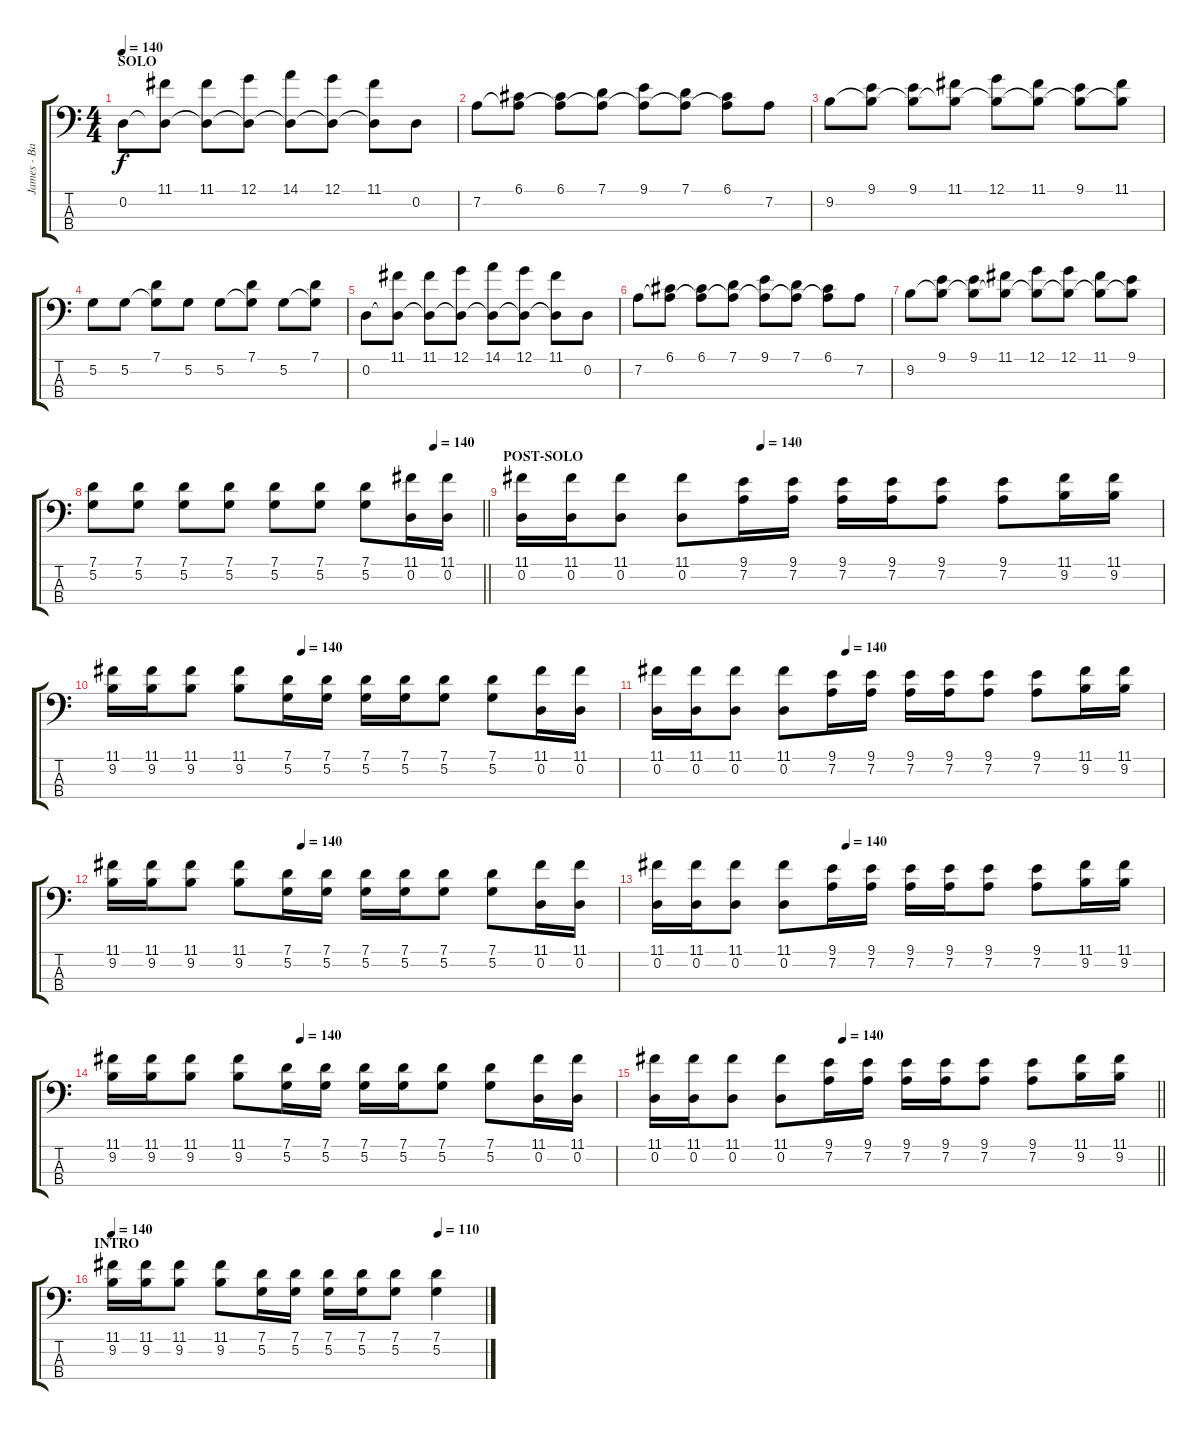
\track ("James - Bass" "James - Ba") {instrument electricbasspick}
\staff {score tabs}
\tuning (G2 D2 A1 E1) {hide}
\ts (4 4)
\section ("" "SOLO")
\tempo 140
\clef f4
\ks c
0.2.8{dy f} (11.1 0.2{t}).8 (11.1 0.2{t}).8 (12.1 0.2{t}).8 (14.1 0.2{t}).8 (12.1 0.2{t}).8 (11.1 0.2{t}).8 0.2.8 |
7.2.8 (6.1 7.2{t}).8 (6.1 7.2{t}).8 (7.1 7.2{t}).8 (9.1 7.2{t}).8 (7.1 7.2{t}).8 (6.1 7.2{t}).8 7.2.8 |
9.2.8 (9.1 9.2{t}).8 (9.1 9.2{t}).8 (11.1 9.2{t}).8 (12.1 9.2{t}).8 (11.1 9.2{t}).8 (9.1 9.2{t}).8 (11.1 9.2{t}).8 |
5.2.8 5.2.8 (7.1 5.2{t}).8 5.2.8 5.2.8 (7.1 5.2{t}).8 5.2.8 (7.1 5.2{t}).8 |
0.2.8 (11.1 0.2{t}).8 (11.1 0.2{t}).8 (12.1 0.2{t}).8 (14.1 0.2{t}).8 (12.1 0.2{t}).8 (11.1 0.2{t}).8 0.2.8 |
7.2.8 (6.1 7.2{t}).8 (6.1 7.2{t}).8 (7.1 7.2{t}).8 (9.1 7.2{t}).8 (7.1 7.2{t}).8 (6.1 7.2{t}).8 7.2.8 |
9.2.8 (9.1 9.2{t}).8 (9.1 9.2{t}).8 (11.1 9.2{t}).8 (12.1 9.2{t}).8 (12.1 9.2{t}).8 (11.1 9.2{t}).8 (9.1 9.2{t}).8 |
\tempo (140 0.875)
\barLineRight lightlight
(7.1 5.2).8 (7.1 5.2).8 (7.1 5.2).8 (7.1 5.2).8 (7.1 5.2).8 (7.1 5.2).8 (7.1 5.2).8 (11.1 0.2).16 (11.1 0.2).16 |
\section ("" "POST-SOLO")
\tempo (140 0.375)
(11.1 0.2).16 (11.1 0.2).16 (11.1 0.2).8 (11.1 0.2).8 (9.1 7.2).16 (9.1 7.2).16 (9.1 7.2).16 (9.1 7.2).16 (9.1 7.2).8 (9.1 7.2).8 (11.1 9.2).16 (11.1 9.2).16 |
\tempo (140 0.375)
(11.1 9.2).16 (11.1 9.2).16 (11.1 9.2).8 (11.1 9.2).8 (7.1 5.2).16 (7.1 5.2).16 (7.1 5.2).16 (7.1 5.2).16 (7.1 5.2).8 (7.1 5.2).8 (11.1 0.2).16 (11.1 0.2).16 |
\tempo (140 0.375)
(11.1 0.2).16 (11.1 0.2).16 (11.1 0.2).8 (11.1 0.2).8 (9.1 7.2).16 (9.1 7.2).16 (9.1 7.2).16 (9.1 7.2).16 (9.1 7.2).8 (9.1 7.2).8 (11.1 9.2).16 (11.1 9.2).16 |
\tempo (140 0.375)
(11.1 9.2).16 (11.1 9.2).16 (11.1 9.2).8 (11.1 9.2).8 (7.1 5.2).16 (7.1 5.2).16 (7.1 5.2).16 (7.1 5.2).16 (7.1 5.2).8 (7.1 5.2).8 (11.1 0.2).16 (11.1 0.2).16 |
\tempo (140 0.375)
(11.1 0.2).16 (11.1 0.2).16 (11.1 0.2).8 (11.1 0.2).8 (9.1 7.2).16 (9.1 7.2).16 (9.1 7.2).16 (9.1 7.2).16 (9.1 7.2).8 (9.1 7.2).8 (11.1 9.2).16 (11.1 9.2).16 |
\tempo (140 0.375)
(11.1 9.2).16 (11.1 9.2).16 (11.1 9.2).8 (11.1 9.2).8 (7.1 5.2).16 (7.1 5.2).16 (7.1 5.2).16 (7.1 5.2).16 (7.1 5.2).8 (7.1 5.2).8 (11.1 0.2).16 (11.1 0.2).16 |
\tempo (140 0.375)
\barLineRight lightlight
(11.1 0.2).16 (11.1 0.2).16 (11.1 0.2).8 (11.1 0.2).8 (9.1 7.2).16 (9.1 7.2).16 (9.1 7.2).16 (9.1 7.2).16 (9.1 7.2).8 (9.1 7.2).8 (11.1 9.2).16 (11.1 9.2).16 |
\section ("" "INTRO")
\tempo 140
\tempo (110 0.875)
(11.1 9.2).16 (11.1 9.2).16 (11.1 9.2).8 (11.1 9.2).8 (7.1 5.2).16 (7.1 5.2).16 (7.1 5.2).16 (7.1 5.2).16 (7.1 5.2).8 (7.1 5.2).4
